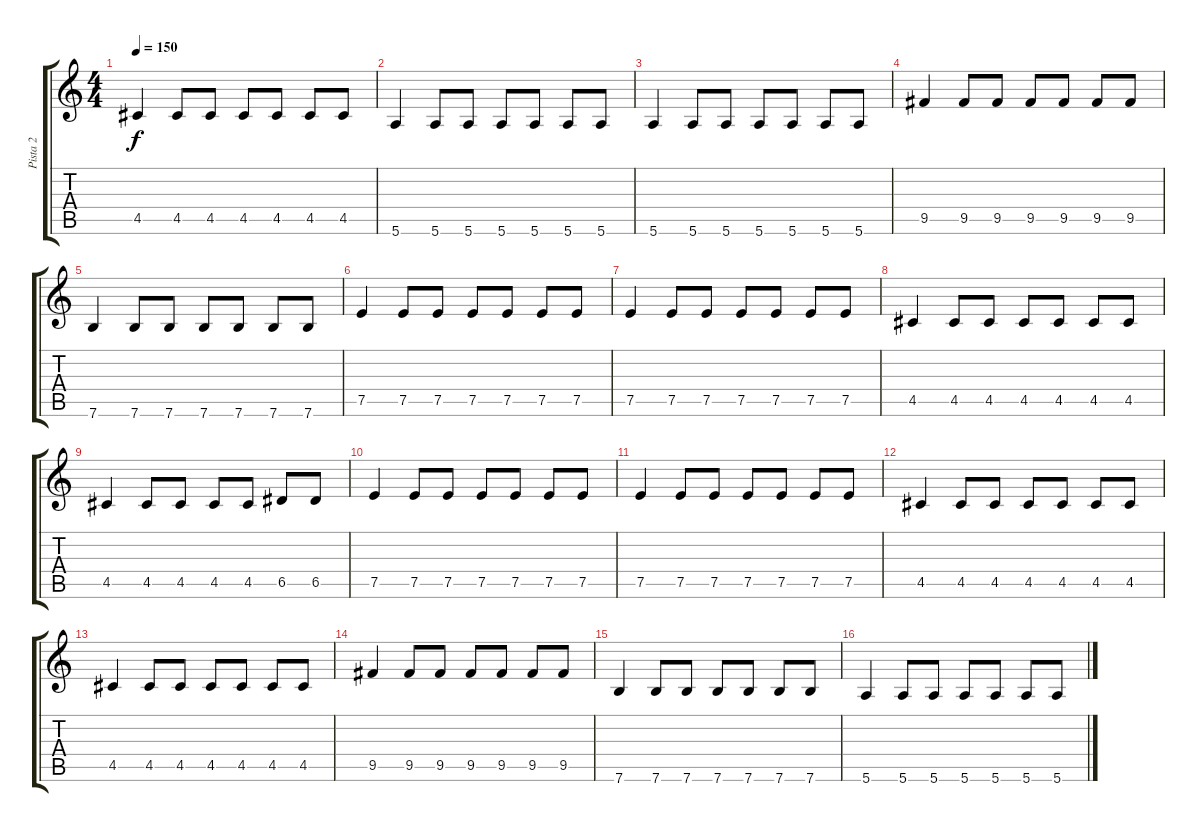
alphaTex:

\track ("Pista 2" "Pista 2") {instrument electricbassfinger}
\staff {score tabs}
\tuning (E4 B3 G3 D3 A2 E2) {hide}
\ts (4 4)
\tempo 150
\clef g2
\ks c
4.5.4{dy f} 4.5.8 4.5.8 4.5.8 4.5.8 4.5.8 4.5.8 |
5.6.4 5.6.8 5.6.8 5.6.8 5.6.8 5.6.8 5.6.8 |
5.6.4 5.6.8 5.6.8 5.6.8 5.6.8 5.6.8 5.6.8 |
9.5.4 9.5.8 9.5.8 9.5.8 9.5.8 9.5.8 9.5.8 |
7.6.4 7.6.8 7.6.8 7.6.8 7.6.8 7.6.8 7.6.8 |
7.5.4 7.5.8 7.5.8 7.5.8 7.5.8 7.5.8 7.5.8 |
7.5.4 7.5.8 7.5.8 7.5.8 7.5.8 7.5.8 7.5.8 |
4.5.4 4.5.8 4.5.8 4.5.8 4.5.8 4.5.8 4.5.8 |
4.5.4 4.5.8 4.5.8 4.5.8 4.5.8 6.5.8 6.5.8 |
7.5.4 7.5.8 7.5.8 7.5.8 7.5.8 7.5.8 7.5.8 |
7.5.4 7.5.8 7.5.8 7.5.8 7.5.8 7.5.8 7.5.8 |
4.5.4 4.5.8 4.5.8 4.5.8 4.5.8 4.5.8 4.5.8 |
4.5.4 4.5.8 4.5.8 4.5.8 4.5.8 4.5.8 4.5.8 |
9.5.4 9.5.8 9.5.8 9.5.8 9.5.8 9.5.8 9.5.8 |
7.6.4 7.6.8 7.6.8 7.6.8 7.6.8 7.6.8 7.6.8 |
5.6.4 5.6.8 5.6.8 5.6.8 5.6.8 5.6.8 5.6.8
